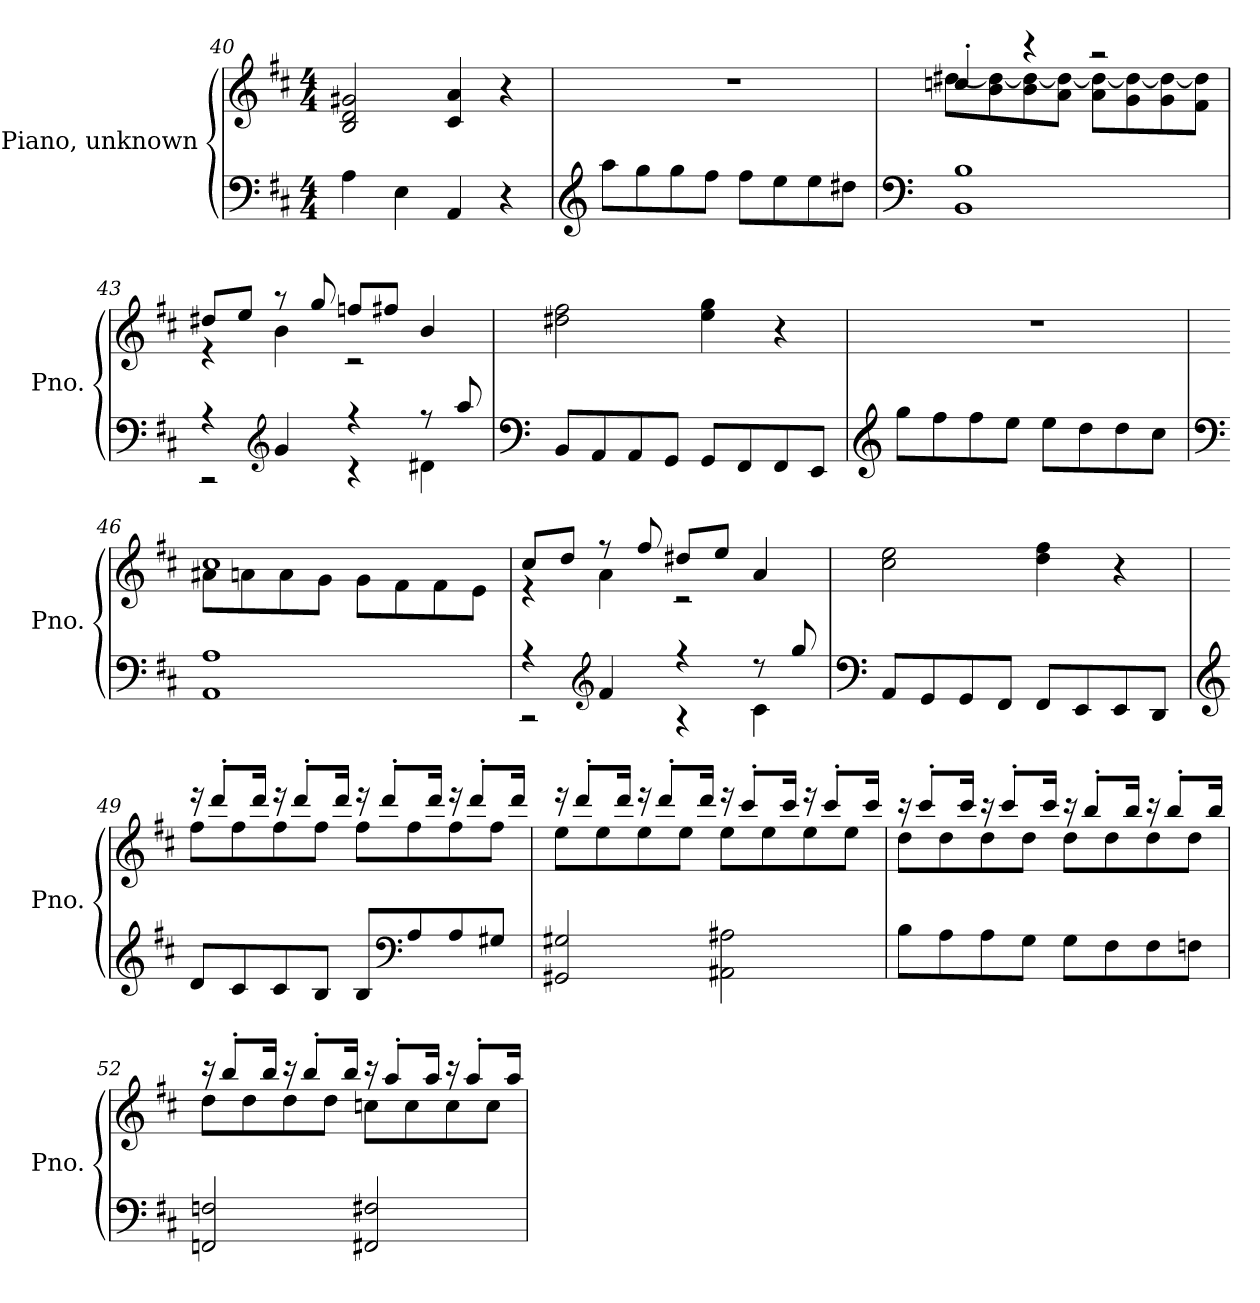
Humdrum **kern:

**kern	**kern
*part1	*part1
*staff2	*staff1
*I"Piano, unknown	*
*I'Pno.	*
*clefF4	*clefG2
*k[f#c#]	*k[f#c#]
*M4/4	*M4/4
=40	=40
4A\	2B/ 2d/ 2g#X/
4E\	.
4AA/	4c#/ 4a/
4r	4r
=41	=41
*clefG2	*
8aa\L	1r
8gg\	.
8gg\	.
8ff#\J	.
8ff#\L	.
8ee\	.
8ee\	.
8dd#X\J	.
!!LO:LB:g=z
=42	=42
*clefF4	*
*	*^
1BB 1B	4ccn'/	[8dd#X\L
.	.	8b\ 8dd#\_
.	4r	8b\ 8dd#\_
.	.	8a\ 8dd#\_J
.	2r	8a\ 8dd#\_L
.	.	8g\ 8dd#\_
.	.	8g\ 8dd#\_
.	.	8f#\ 8dd#\]J
=43	=43	=43
*^	*	*
4r	2r	8dd#X/L	4r
.	.	8ee/J	.
*clefG2	*	*	*
4g/	.	8r	4b\
.	.	8gg/	.
4r	4r	8ffn/L	2r
.	.	8ff#X/J	.
8r	4d#X\	4b/	.
8aa/	.	.	.
*v	*v	*	*
*	*v	*v
=44	=44
*clefF4	*
8BB/L	2dd#X\ 2ff#\
8AA/	.
8AA/	.
8GG/J	.
8GG/L	4ee\ 4gg\
8FF#/	.
8FF#/	4r
8EE/J	.
!!LO:LB:g=z
=45	=45
*clefG2	*
8gg\L	1r
8ff#\	.
8ff#\	.
8ee\J	.
8ee\L	.
8dd\	.
8dd\	.
8cc#\J	.
=46	=46
*clefF4	*
*	*^
1AA 1A	1cc#	8a#X\L
.	.	8an\
.	.	8a\
.	.	8g\J
.	.	8g\L
.	.	8f#\
.	.	8f#\
.	.	8e\J
=47	=47	=47
*^	*	*
4r	2r	8cc#/L	4r
.	.	8dd/J	.
*clefG2	*	*	*
4f#/	.	8r	4a\
.	.	8ff#/	.
4r	4r	8dd#X/L	2r
.	.	8ee/J	.
8r	4c#\	4a/	.
8gg/	.	.	.
*v	*v	*	*
*	*v	*v
=48	=48
*clefF4	*
8AA/L	2cc#\ 2ee\
8GG/	.
8GG/	.
8FF#/J	.
8FF#/L	4dd\ 4ff#\
8EE/	.
8EE/	4r
8DD/J	.
!!LO:PB:g=z
=49	=49
*clefG2	*
*	*^
8d/L	16r	8ff#\L
.	8ddd'/L	.
8c#/	.	8ff#\
.	16ddd/Jk	.
8c#/	16r	8ff#\
.	8ddd'/L	.
8B/J	.	8ff#\J
.	16ddd/Jk	.
8B/L	16r	8ff#\L
.	8ddd'/L	.
*clefF4	*	*
8A/	.	8ff#\
.	16ddd/Jk	.
8A/	16r	8ff#\
.	8ddd'/L	.
8G#X/J	.	8ff#\J
.	16ddd/Jk	.
=50	=50	=50
2GG#X/ 2G#X/	16r	8ee\L
.	8ddd'/L	.
.	.	8ee\
.	16ddd/Jk	.
.	16r	8ee\
.	8ddd'/L	.
.	.	8ee\J
.	16ddd/Jk	.
2AA#X\ 2A#X\	16r	8ee\L
.	8ccc#'/L	.
.	.	8ee\
.	16ccc#/Jk	.
.	16r	8ee\
.	8ccc#'/L	.
.	.	8ee\J
.	16ccc#/Jk	.
!!LO:LB:g=z	!!
=51	=51	=51
8B\L	16r	8dd\L
.	8ccc#'/L	.
8A\	.	8dd\
.	16ccc#/Jk	.
8A\	16r	8dd\
.	8ccc#'/L	.
8G\J	.	8dd\J
.	16ccc#/Jk	.
8G\L	16r	8dd\L
.	8bb'/L	.
8F#\	.	8dd\
.	16bb/Jk	.
8F#\	16r	8dd\
.	8bb'/L	.
8Fn\J	.	8dd\J
.	16bb/Jk	.
=52	=52	=52
2FFn/ 2Fn/	16r	8dd\L
.	8bb'/L	.
.	.	8dd\
.	16bb/Jk	.
.	16r	8dd\
.	8bb'/L	.
.	.	8dd\J
.	16bb/Jk	.
2FF#X/ 2F#X/	16r	8ccn\L
.	8aa'/L	.
.	.	8cc\
.	16aa/Jk	.
.	16r	8cc\
.	8aa'/L	.
.	.	8cc\J
.	16aa/Jk	.
*	*v	*v
=	=
*-	*-
